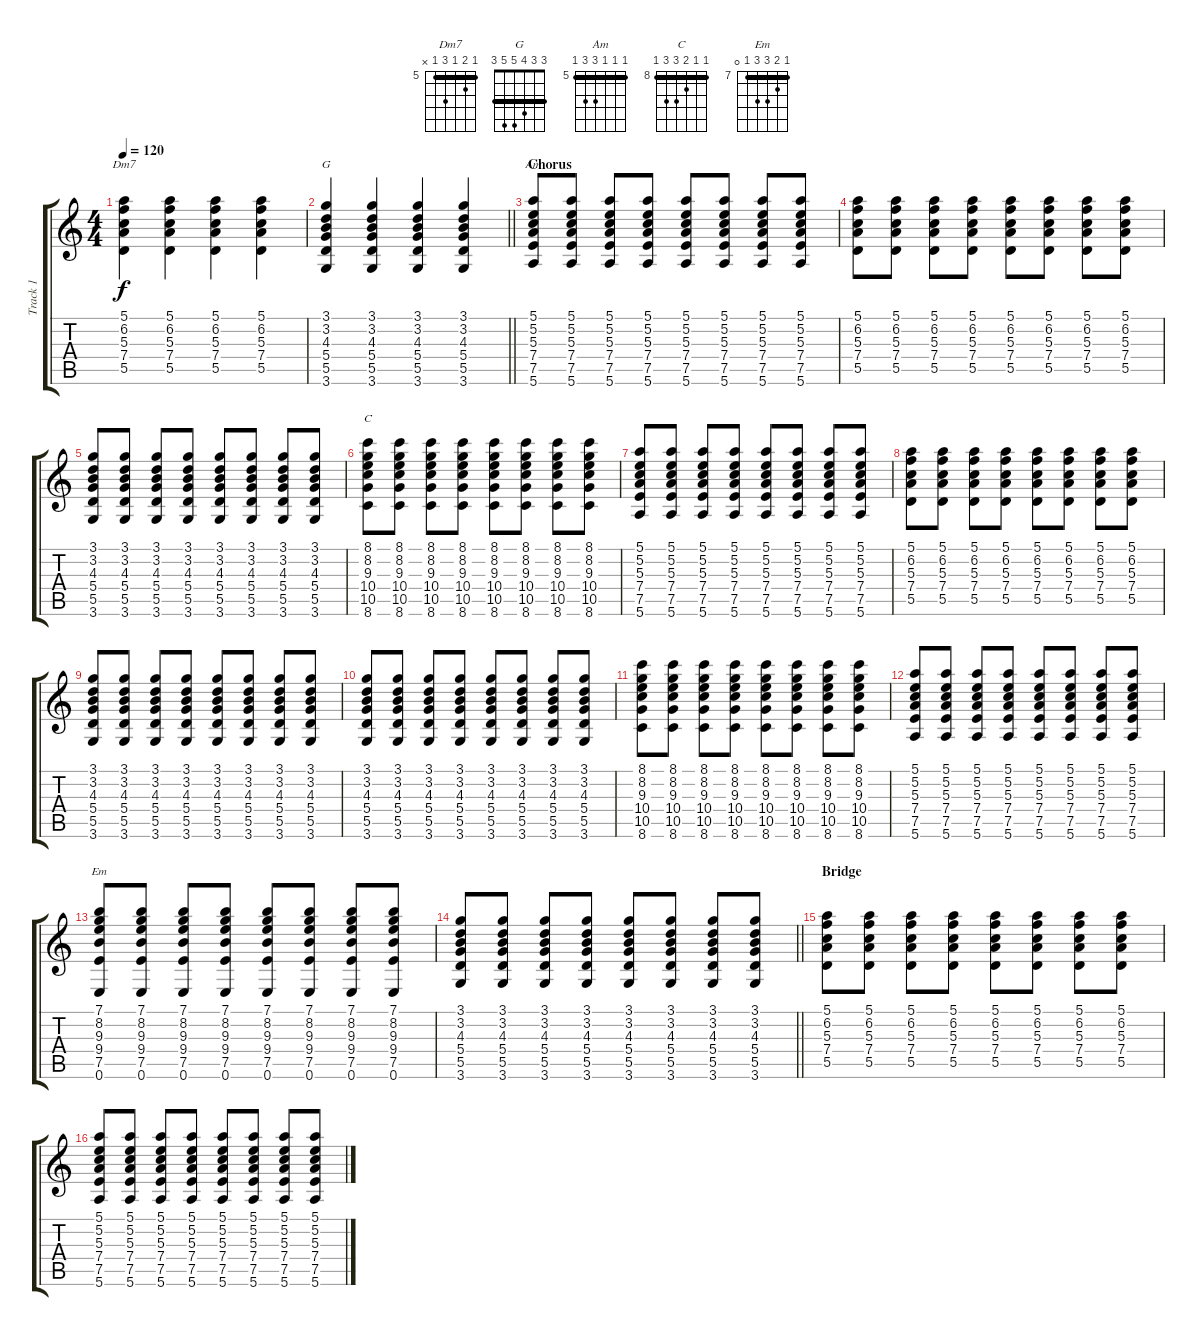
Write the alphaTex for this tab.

\track ("Track 1" "Track 1") {instrument acousticguitarsteel}
\staff {score tabs}
\tuning (E4 B3 G3 D3 A2 E2) {hide}
\chord ("Dm7" 5 6 5 7 5 x) {firstfret 5 barre 5}
\chord ("G" 3 3 4 5 5 3) {barre 3}
\chord ("Am" 5 5 5 7 7 5) {firstfret 5 barre 5}
\chord ("C" 8 8 9 10 10 8) {firstfret 8 barre 8}
\chord ("Em" 7 8 9 9 7 0) {firstfret 7 barre 7}
\ts (4 4)
\tempo 120
\clef g2
\ks c
(5.1 6.2 5.3 7.4 5.5).4{ch "Dm7" dy f} (5.1 6.2 5.3 7.4 5.5).4 (5.1 6.2 5.3 7.4 5.5).4 (5.1 6.2 5.3 7.4 5.5).4 |
\barLineRight lightlight
(3.1 3.2 4.3 5.4 5.5 3.6).4{ch "G"} (3.1 3.2 4.3 5.4 5.5 3.6).4 (3.1 3.2 4.3 5.4 5.5 3.6).4 (3.1 3.2 4.3 5.4 5.5 3.6).4 |
\section ("" "Chorus")
(5.1 5.2 5.3 7.4 7.5 5.6).8{ch "Am"} (5.1 5.2 5.3 7.4 7.5 5.6).8 (5.1 5.2 5.3 7.4 7.5 5.6).8 (5.1 5.2 5.3 7.4 7.5 5.6).8 (5.1 5.2 5.3 7.4 7.5 5.6).8 (5.1 5.2 5.3 7.4 7.5 5.6).8 (5.1 5.2 5.3 7.4 7.5 5.6).8 (5.1 5.2 5.3 7.4 7.5 5.6).8 |
(5.1 6.2 5.3 7.4 5.5).8 (5.1 6.2 5.3 7.4 5.5).8 (5.1 6.2 5.3 7.4 5.5).8 (5.1 6.2 5.3 7.4 5.5).8 (5.1 6.2 5.3 7.4 5.5).8 (5.1 6.2 5.3 7.4 5.5).8 (5.1 6.2 5.3 7.4 5.5).8 (5.1 6.2 5.3 7.4 5.5).8 |
(3.1 3.2 4.3 5.4 5.5 3.6).8 (3.1 3.2 4.3 5.4 5.5 3.6).8 (3.1 3.2 4.3 5.4 5.5 3.6).8 (3.1 3.2 4.3 5.4 5.5 3.6).8 (3.1 3.2 4.3 5.4 5.5 3.6).8 (3.1 3.2 4.3 5.4 5.5 3.6).8 (3.1 3.2 4.3 5.4 5.5 3.6).8 (3.1 3.2 4.3 5.4 5.5 3.6).8 |
(8.1 8.2 9.3 10.4 10.5 8.6).8{ch "C"} (8.1 8.2 9.3 10.4 10.5 8.6).8 (8.1 8.2 9.3 10.4 10.5 8.6).8 (8.1 8.2 9.3 10.4 10.5 8.6).8 (8.1 8.2 9.3 10.4 10.5 8.6).8 (8.1 8.2 9.3 10.4 10.5 8.6).8 (8.1 8.2 9.3 10.4 10.5 8.6).8 (8.1 8.2 9.3 10.4 10.5 8.6).8 |
(5.1 5.2 5.3 7.4 7.5 5.6).8 (5.1 5.2 5.3 7.4 7.5 5.6).8 (5.1 5.2 5.3 7.4 7.5 5.6).8 (5.1 5.2 5.3 7.4 7.5 5.6).8 (5.1 5.2 5.3 7.4 7.5 5.6).8 (5.1 5.2 5.3 7.4 7.5 5.6).8 (5.1 5.2 5.3 7.4 7.5 5.6).8 (5.1 5.2 5.3 7.4 7.5 5.6).8 |
(5.1 6.2 5.3 7.4 5.5).8 (5.1 6.2 5.3 7.4 5.5).8 (5.1 6.2 5.3 7.4 5.5).8 (5.1 6.2 5.3 7.4 5.5).8 (5.1 6.2 5.3 7.4 5.5).8 (5.1 6.2 5.3 7.4 5.5).8 (5.1 6.2 5.3 7.4 5.5).8 (5.1 6.2 5.3 7.4 5.5).8 |
(3.1 3.2 4.3 5.4 5.5 3.6).8 (3.1 3.2 4.3 5.4 5.5 3.6).8 (3.1 3.2 4.3 5.4 5.5 3.6).8 (3.1 3.2 4.3 5.4 5.5 3.6).8 (3.1 3.2 4.3 5.4 5.5 3.6).8 (3.1 3.2 4.3 5.4 5.5 3.6).8 (3.1 3.2 4.3 5.4 5.5 3.6).8 (3.1 3.2 4.3 5.4 5.5 3.6).8 |
(3.1 3.2 4.3 5.4 5.5 3.6).8 (3.1 3.2 4.3 5.4 5.5 3.6).8 (3.1 3.2 4.3 5.4 5.5 3.6).8 (3.1 3.2 4.3 5.4 5.5 3.6).8 (3.1 3.2 4.3 5.4 5.5 3.6).8 (3.1 3.2 4.3 5.4 5.5 3.6).8 (3.1 3.2 4.3 5.4 5.5 3.6).8 (3.1 3.2 4.3 5.4 5.5 3.6).8 |
(8.1 8.2 9.3 10.4 10.5 8.6).8 (8.1 8.2 9.3 10.4 10.5 8.6).8 (8.1 8.2 9.3 10.4 10.5 8.6).8 (8.1 8.2 9.3 10.4 10.5 8.6).8 (8.1 8.2 9.3 10.4 10.5 8.6).8 (8.1 8.2 9.3 10.4 10.5 8.6).8 (8.1 8.2 9.3 10.4 10.5 8.6).8 (8.1 8.2 9.3 10.4 10.5 8.6).8 |
(5.1 5.2 5.3 7.4 7.5 5.6).8 (5.1 5.2 5.3 7.4 7.5 5.6).8 (5.1 5.2 5.3 7.4 7.5 5.6).8 (5.1 5.2 5.3 7.4 7.5 5.6).8 (5.1 5.2 5.3 7.4 7.5 5.6).8 (5.1 5.2 5.3 7.4 7.5 5.6).8 (5.1 5.2 5.3 7.4 7.5 5.6).8 (5.1 5.2 5.3 7.4 7.5 5.6).8 |
(7.1 8.2 9.3 9.4 7.5 0.6).8{ch "Em"} (7.1 8.2 9.3 9.4 7.5 0.6).8 (7.1 8.2 9.3 9.4 7.5 0.6).8 (7.1 8.2 9.3 9.4 7.5 0.6).8 (7.1 8.2 9.3 9.4 7.5 0.6).8 (7.1 8.2 9.3 9.4 7.5 0.6).8 (7.1 8.2 9.3 9.4 7.5 0.6).8 (7.1 8.2 9.3 9.4 7.5 0.6).8 |
\barLineRight lightlight
(3.1 3.2 4.3 5.4 5.5 3.6).8 (3.1 3.2 4.3 5.4 5.5 3.6).8 (3.1 3.2 4.3 5.4 5.5 3.6).8 (3.1 3.2 4.3 5.4 5.5 3.6).8 (3.1 3.2 4.3 5.4 5.5 3.6).8 (3.1 3.2 4.3 5.4 5.5 3.6).8 (3.1 3.2 4.3 5.4 5.5 3.6).8 (3.1 3.2 4.3 5.4 5.5 3.6).8 |
\section ("" "Bridge")
(5.1 6.2 5.3 7.4 5.5).8 (5.1 6.2 5.3 7.4 5.5).8 (5.1 6.2 5.3 7.4 5.5).8 (5.1 6.2 5.3 7.4 5.5).8 (5.1 6.2 5.3 7.4 5.5).8 (5.1 6.2 5.3 7.4 5.5).8 (5.1 6.2 5.3 7.4 5.5).8 (5.1 6.2 5.3 7.4 5.5).8 |
(5.1 5.2 5.3 7.4 7.5 5.6).8 (5.1 5.2 5.3 7.4 7.5 5.6).8 (5.1 5.2 5.3 7.4 7.5 5.6).8 (5.1 5.2 5.3 7.4 7.5 5.6).8 (5.1 5.2 5.3 7.4 7.5 5.6).8 (5.1 5.2 5.3 7.4 7.5 5.6).8 (5.1 5.2 5.3 7.4 7.5 5.6).8 (5.1 5.2 5.3 7.4 7.5 5.6).8
